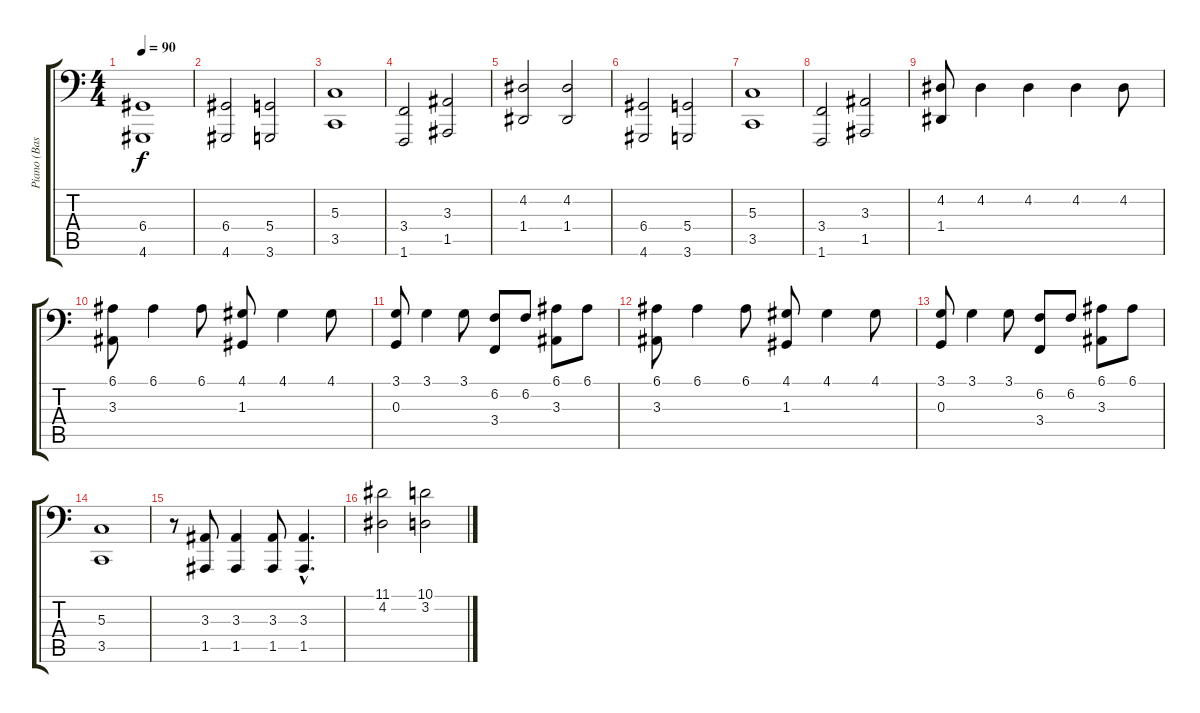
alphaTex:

\track ("Piano (Bass)" "Piano (Bas") {instrument acousticgrandpiano}
\staff {score tabs}
\tuning (E3 B2 G2 D2 A1 E1) {hide}
\ts (4 4)
\tempo 90
\clef f4
\ks c
(6.4 4.6).1{dy f} |
(6.4 4.6).2 (5.4 3.6).2 |
(5.3 3.5).1 |
(3.4 1.6).2 (3.3 1.5).2 |
(4.2 1.4).2 (4.2 1.4).2 |
(6.4 4.6).2 (5.4 3.6).2 |
(5.3 3.5).1 |
(3.4 1.6).2 (3.3 1.5).2 |
(4.2 1.4).8 4.2.4 4.2.4 4.2.4 4.2.8 |
(6.1 3.3).8 6.1.4 6.1.8 (4.1 1.3).8 4.1.4 4.1.8 |
(3.1 0.3).8 3.1.4 3.1.8 (6.2 3.4).8 6.2.8 (6.1 3.3).8 6.1.8 |
(6.1 3.3).8 6.1.4 6.1.8 (4.1 1.3).8 4.1.4 4.1.8 |
(3.1 0.3).8 3.1.4 3.1.8 (6.2 3.4).8 6.2.8 (6.1 3.3).8 6.1.8 |
(5.3 3.5).1 |
r.8 (3.3 1.5).8 (3.3 1.5).4 (3.3 1.5).8 (3.3{hac} 1.5{hac}).4{d} |
(11.1 4.2).2 (10.1 3.2).2
